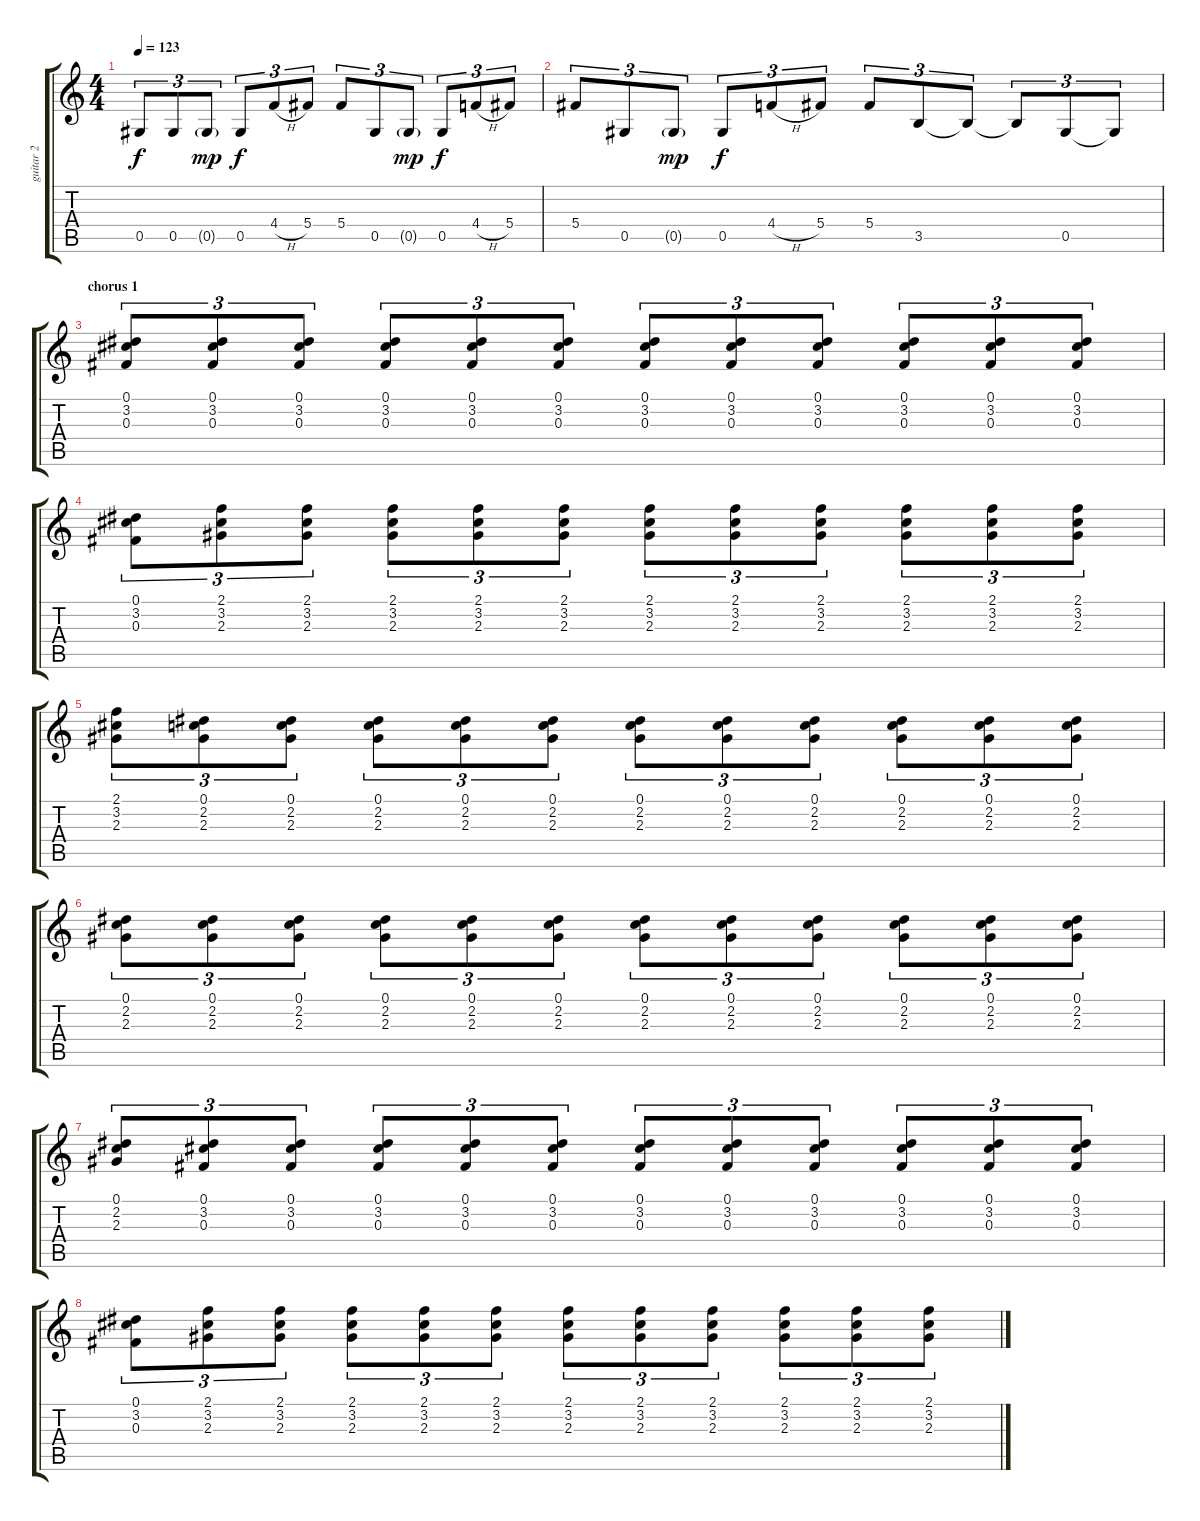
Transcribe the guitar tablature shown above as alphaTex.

\track ("guitar 2" "guitar 2") {instrument overdrivenguitar}
\staff {score tabs}
\tuning (Eb4 Bb3 Gb3 Db3 Ab2 Eb2) {hide}
\ts (4 4)
\tempo 123
\clef g2
\ks c
0.5{t}.8{tu (3 2) txt "" dy f} 0.5.8{tu (3 2) txt ""} 0.5{g}.8{tu (3 2) txt "" dy mp} 0.5.8{tu (3 2) txt "" dy f} 4.4{h}.8{tu (3 2) txt ""} 5.4.8{tu (3 2) txt ""} 5.4.8{tu (3 2) txt ""} 0.5.8{tu (3 2) txt ""} 0.5{g}.8{tu (3 2) txt "" dy mp} 0.5.8{tu (3 2) txt "" dy f} 4.4{h}.8{tu (3 2) txt ""} 5.4.8{tu (3 2) txt ""} |
5.4.8{tu (3 2) txt ""} 0.5.8{tu (3 2) txt ""} 0.5{g}.8{tu (3 2) txt "" dy mp} 0.5.8{tu (3 2) txt "" dy f} 4.4{h}.8{tu (3 2) txt ""} 5.4.8{tu (3 2) txt ""} 5.4.8{tu (3 2) txt ""} 3.5.8{tu (3 2) txt ""} 3.5{t}.8{tu (3 2) txt ""} 3.5{t}.8{tu (3 2) txt ""} 0.5.8{tu (3 2) txt ""} 0.5{t}.8{tu (3 2) txt ""} |
\section ("" "chorus 1")
(0.1 3.2 0.3).8{tu (3 2) txt ""} (0.1 3.2 0.3).8{tu (3 2) txt ""} (0.1 3.2 0.3).8{tu (3 2) txt ""} (0.1 3.2 0.3).8{tu (3 2) txt ""} (0.1 3.2 0.3).8{tu (3 2) txt ""} (0.1 3.2 0.3).8{tu (3 2) txt ""} (0.1 3.2 0.3).8{tu (3 2) txt ""} (0.1 3.2 0.3).8{tu (3 2) txt ""} (0.1 3.2 0.3).8{tu (3 2) txt ""} (0.1 3.2 0.3).8{tu (3 2) txt ""} (0.1 3.2 0.3).8{tu (3 2) txt ""} (0.1 3.2 0.3).8{tu (3 2) txt ""} |
(0.1 3.2 0.3).8{tu (3 2) txt ""} (2.1 3.2 2.3).8{tu (3 2) txt ""} (2.1 3.2 2.3).8{tu (3 2) txt ""} (2.1 3.2 2.3).8{tu (3 2) txt ""} (2.1 3.2 2.3).8{tu (3 2) txt ""} (2.1 3.2 2.3).8{tu (3 2) txt ""} (2.1 3.2 2.3).8{tu (3 2) txt ""} (2.1 3.2 2.3).8{tu (3 2) txt ""} (2.1 3.2 2.3).8{tu (3 2) txt ""} (2.1 3.2 2.3).8{tu (3 2) txt ""} (2.1 3.2 2.3).8{tu (3 2) txt ""} (2.1 3.2 2.3).8{tu (3 2) txt ""} |
(2.1 3.2 2.3).8{tu (3 2) txt ""} (0.1 2.2 2.3).8{tu (3 2) txt ""} (0.1 2.2 2.3).8{tu (3 2) txt ""} (0.1 2.2 2.3).8{tu (3 2) txt ""} (0.1 2.2 2.3).8{tu (3 2) txt ""} (0.1 2.2 2.3).8{tu (3 2) txt ""} (0.1 2.2 2.3).8{tu (3 2) txt ""} (0.1 2.2 2.3).8{tu (3 2) txt ""} (0.1 2.2 2.3).8{tu (3 2) txt ""} (0.1 2.2 2.3).8{tu (3 2) txt ""} (0.1 2.2 2.3).8{tu (3 2) txt ""} (0.1 2.2 2.3).8{tu (3 2) txt ""} |
(0.1 2.2 2.3).8{tu (3 2) txt ""} (0.1 2.2 2.3).8{tu (3 2) txt ""} (0.1 2.2 2.3).8{tu (3 2) txt ""} (0.1 2.2 2.3).8{tu (3 2) txt ""} (0.1 2.2 2.3).8{tu (3 2) txt ""} (0.1 2.2 2.3).8{tu (3 2) txt ""} (0.1 2.2 2.3).8{tu (3 2) txt ""} (0.1 2.2 2.3).8{tu (3 2) txt ""} (0.1 2.2 2.3).8{tu (3 2) txt ""} (0.1 2.2 2.3).8{tu (3 2) txt ""} (0.1 2.2 2.3).8{tu (3 2) txt ""} (0.1 2.2 2.3).8{tu (3 2) txt ""} |
(0.1 2.2 2.3).8{tu (3 2) txt ""} (0.1 3.2 0.3).8{tu (3 2) txt ""} (0.1 3.2 0.3).8{tu (3 2) txt ""} (0.1 3.2 0.3).8{tu (3 2) txt ""} (0.1 3.2 0.3).8{tu (3 2) txt ""} (0.1 3.2 0.3).8{tu (3 2) txt ""} (0.1 3.2 0.3).8{tu (3 2) txt ""} (0.1 3.2 0.3).8{tu (3 2) txt ""} (0.1 3.2 0.3).8{tu (3 2) txt ""} (0.1 3.2 0.3).8{tu (3 2) txt ""} (0.1 3.2 0.3).8{tu (3 2) txt ""} (0.1 3.2 0.3).8{tu (3 2) txt ""} |
(0.1 3.2 0.3).8{tu (3 2) txt ""} (2.1 3.2 2.3).8{tu (3 2) txt ""} (2.1 3.2 2.3).8{tu (3 2) txt ""} (2.1 3.2 2.3).8{tu (3 2) txt ""} (2.1 3.2 2.3).8{tu (3 2) txt ""} (2.1 3.2 2.3).8{tu (3 2) txt ""} (2.1 3.2 2.3).8{tu (3 2) txt ""} (2.1 3.2 2.3).8{tu (3 2) txt ""} (2.1 3.2 2.3).8{tu (3 2) txt ""} (2.1 3.2 2.3).8{tu (3 2) txt ""} (2.1 3.2 2.3).8{tu (3 2) txt ""} (2.1 3.2 2.3).8{tu (3 2) txt ""}
